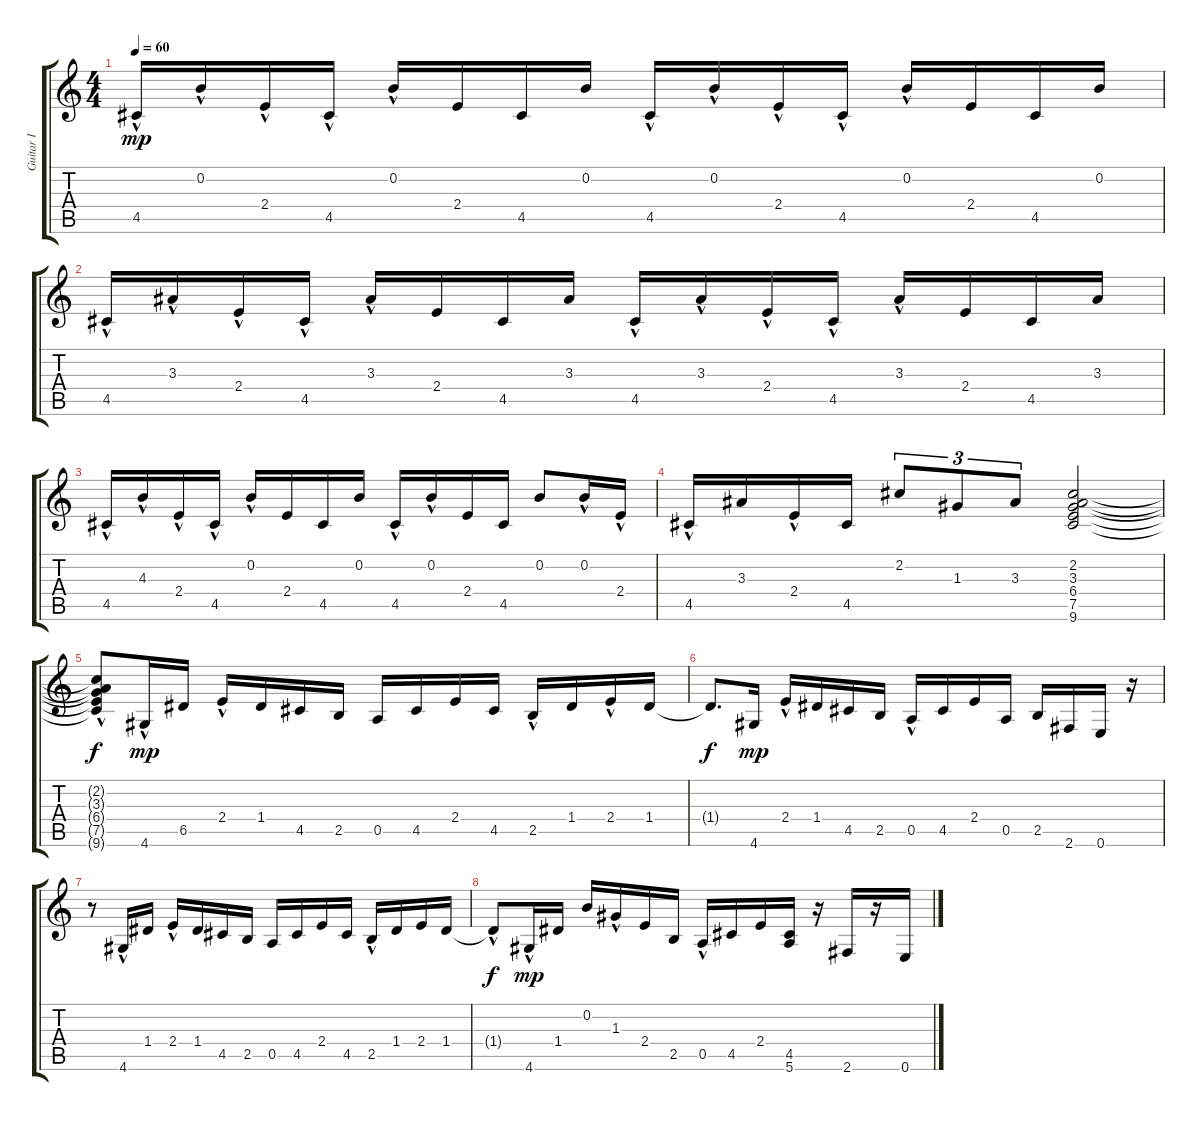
\track ("Guitar I" "Guitar I") {instrument electricguitarclean}
\staff {score tabs}
\tuning (E4 B3 G3 D3 A2 E2) {hide}
\ts (4 4)
\tempo 60
\clef g2
\ks c
4.5{hac}.16{dy mp} 0.2{hac}.16 2.4{hac}.16 4.5{hac}.16 0.2{hac}.16 2.4.16 4.5.16 0.2.16 4.5{hac}.16 0.2{hac}.16 2.4{hac}.16 4.5{hac}.16 0.2{hac}.16 2.4.16 4.5.16 0.2.16 |
4.5{hac}.16 3.3{hac}.16 2.4{hac}.16 4.5{hac}.16 3.3{hac}.16 2.4.16 4.5.16 3.3.16 4.5{hac}.16 3.3{hac}.16 2.4{hac}.16 4.5{hac}.16 3.3{hac}.16 2.4.16 4.5.16 3.3.16 |
4.5{hac}.16 4.3{hac}.16 2.4{hac}.16 4.5{hac}.16 0.2{hac}.16 2.4.16 4.5.16 0.2.16 4.5{hac}.16 0.2{hac}.16 2.4.16 4.5.16 0.2.8 0.2{hac}.16 2.4{hac}.16 |
4.5{hac}.16 3.3.16 2.4{hac}.16 4.5.16 2.2.8{tu (3 2)} 1.3.8{tu (3 2)} 3.3.8{tu (3 2)} (2.2 3.3 6.4 7.5 9.6).2 |
(2.2{t} 3.3{t} 6.4{t} 7.5{hac t} 9.6{t}).8{dy f} 4.6{hac}.16{dy mp} 6.5.16 2.4{hac}.16 1.4.16 4.5.16 2.5.16 0.5.16 4.5.16 2.4.16 4.5.16 2.5{hac}.16 1.4.16 2.4{hac}.16 1.4.16 |
1.4{t}.8{d dy f} 4.6.16{dy mp} 2.4{hac}.16 1.4.16 4.5.16 2.5.16 0.5{hac}.16 4.5.16 2.4.16 0.5.16 2.5.16 2.6.16 0.6.16 r.16 |
r.8 4.6{hac}.16 1.4.16 2.4{hac}.16 1.4.16 4.5.16 2.5.16 0.5.16 4.5.16 2.4.16 4.5.16 2.5{hac}.16 1.4.16 2.4.16 1.4.16 |
1.4{hac t}.8{dy f} 4.6{hac}.16{dy mp} 1.4.16 0.2.16 1.3{hac}.16 2.4.16 2.5.16 0.5{hac}.16 4.5.16 2.4.16 (4.5 5.6).16 r.16 2.6.16 r.16 0.6.16
